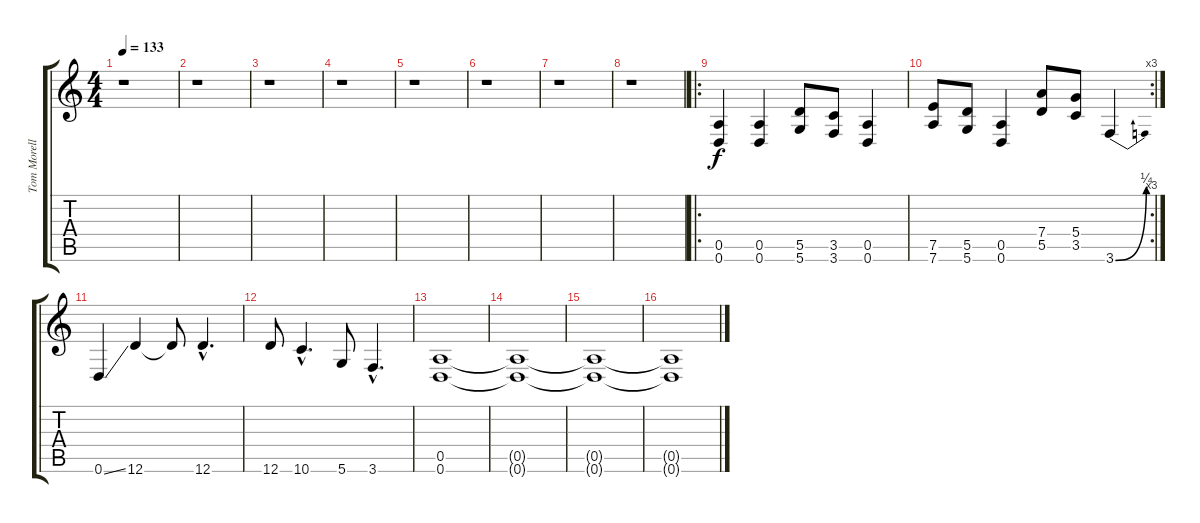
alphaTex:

\track ("Tom Morello 2" "Tom Morell") {instrument distortionguitar}
\staff {score tabs}
\tuning (E4 B3 G3 D3 A2 D2) {hide}
\ts (4 4)
\tempo 133
\clef g2
\ks c
r.1{dy f} |
r.1 |
r.1 |
r.1 |
r.1 |
r.1 |
r.1 |
r.1 |
\ro
(0.5 0.6).4 (0.5 0.6).4 (5.5 5.6).8 (3.5 3.6).8 (0.5 0.6).4 |
\rc 3
(7.5 7.6).8 (5.5 5.6).8 (0.5 0.6).4 (7.4 5.5).8 (5.4 3.5).8 3.6{be (bend 0 0 60 1)}.4 |
0.6{ss}.4 12.6.4 12.6{t}.8 12.6{hac}.4{d} |
12.6.8 10.6{hac}.4{d} 5.6.8 3.6{hac}.4{d} |
(0.5 0.6).1 |
(0.5{t} 0.6{t}).1 |
(0.5{t} 0.6{t}).1 |
(0.5{t} 0.6{t}).1
